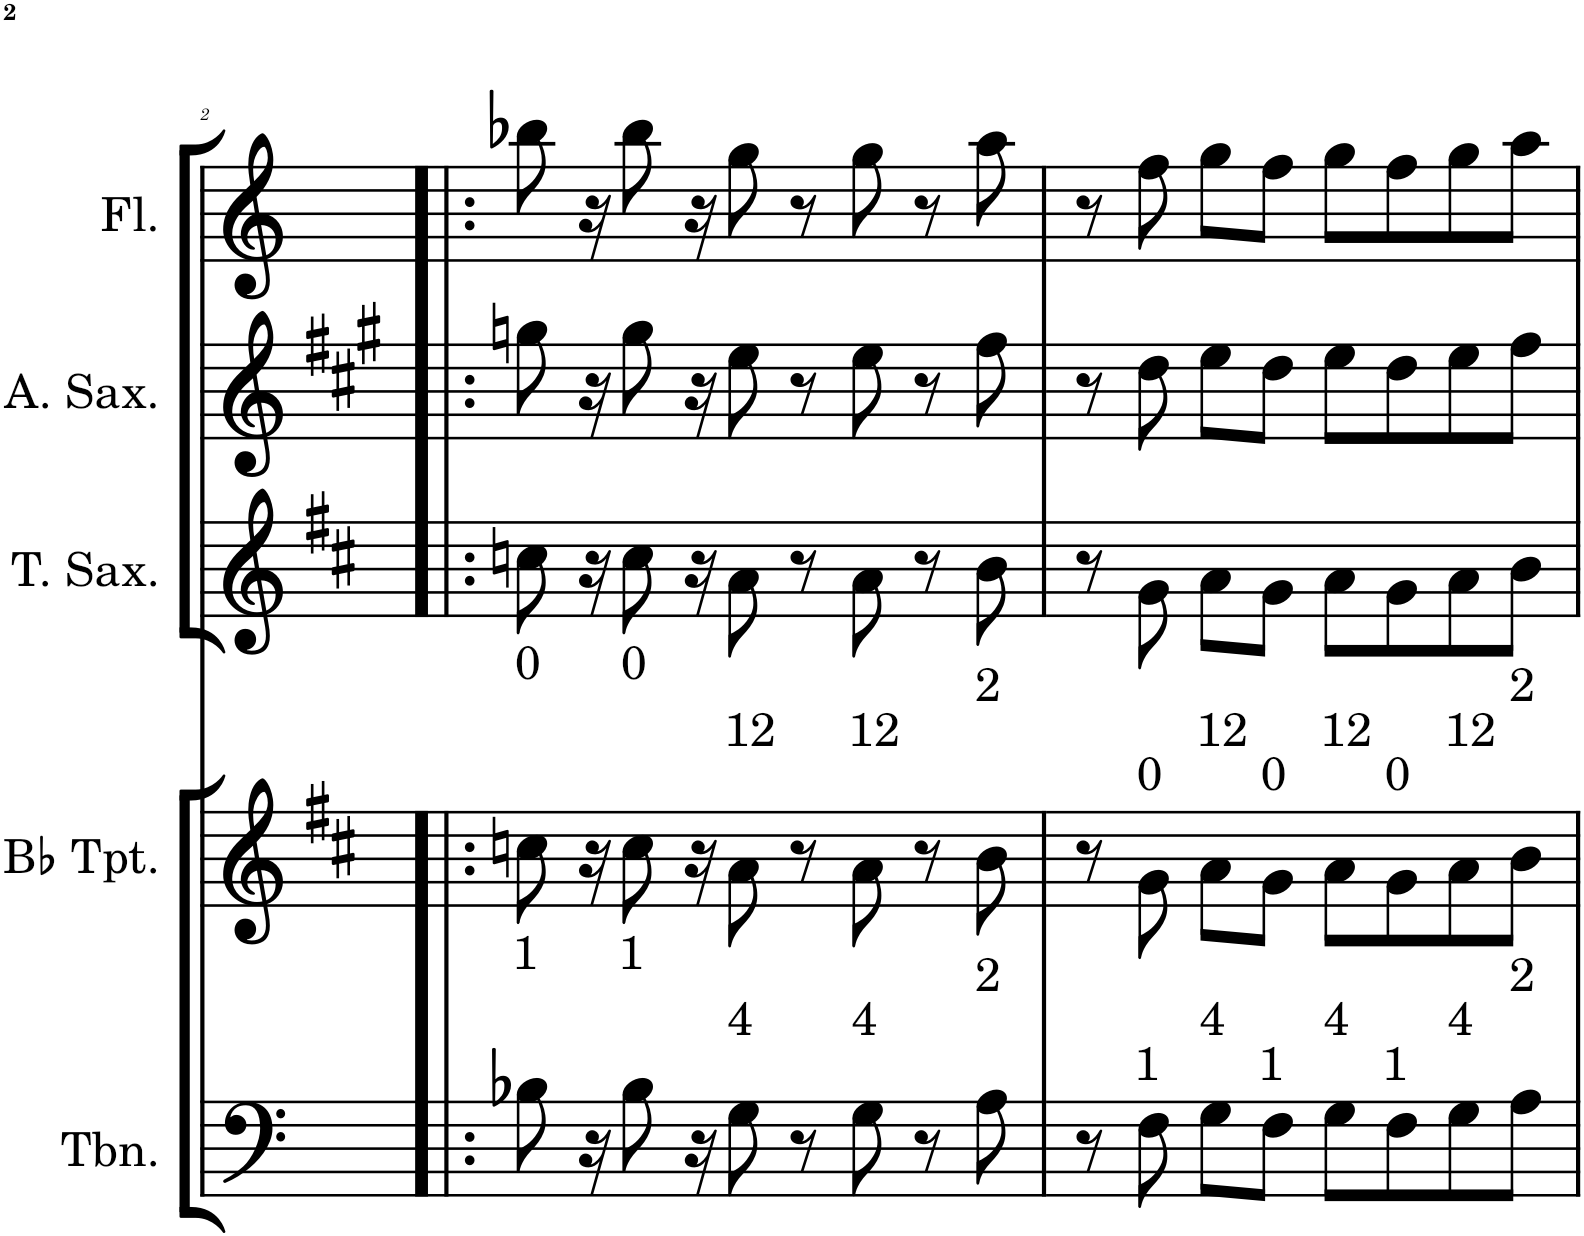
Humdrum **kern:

**kern	**kern	**kern	**kern	**kern
*part5	*part4	*part3	*part2	*part1
*staff5	*staff4	*staff3	*staff2	*staff1
*I"Trombone	*I"Bb Trumpet	*I"Tenor Saxophone	*I"Alto Saxophone	*I"Flute
*I'Tbn.	*I'Bb Tpt.	*I'T. Sax.	*I'A. Sax.	*I'Fl.
!!LO:PB:g=z
*clefF4	*clefG2	*clefG2	*clefG2	*clefG2
*	*Trd1c2	*Trd8c14	*Trd5c9	*
*k[]	*k[f#c#]	*k[f#c#]	*k[f#c#g#]	*k[]
*M4/4	*M4/4	*M4/4	*M4/4	*M4/4
=2!|:	=2!|:	=2!|:	=2!|:	=2!|:
!	!LO:TX:a:t=0	!	!	!
!LO:TX:a:t=1	!	!	!	!
8B-X\	8ccn\	8ccn\	8ggn\	8bb-X\
16r	16r	16r	16r	16r
!	!LO:TX:a:t=0	!	!	!
!LO:TX:a:t=1	!	!	!	!
8B-\	8cc\	8cc\	8gg\	8bb-\
16r	16r	16r	16r	16r
!	!LO:TX:a:t=12	!	!	!
!LO:TX:a:t=4	!	!	!	!
8G\	8a\	8a\	8ee\	8gg\
8r	8r	8r	8r	8r
!	!LO:TX:a:t=12	!	!	!
!LO:TX:a:t=4	!	!	!	!
8G\	8a\	8a\	8ee\	8gg\
8r	8r	8r	8r	8r
!	!LO:TX:a:t=2	!	!	!
!LO:TX:a:t=2	!	!	!	!
8A\	8b\	8b\	8ff#\	8aa\
=3	=3	=3	=3	=3
8r	8r	8r	8r	8r
!	!LO:TX:a:t=0	!	!	!
!LO:TX:a:t=1	!	!	!	!
8F\	8g\	8g\	8dd\	8ff\
!	!LO:TX:a:t=12	!	!	!
!LO:TX:a:t=4	!	!	!	!
8G\L	8a\L	8a\L	8ee\L	8gg\L
!	!LO:TX:a:t=0	!	!	!
!LO:TX:a:t=1	!	!	!	!
8F\J	8g\J	8g\J	8dd\J	8ff\J
!	!LO:TX:a:t=12	!	!	!
!LO:TX:a:t=4	!	!	!	!
8G\L	8a\L	8a\L	8ee\L	8gg\L
!	!LO:TX:a:t=0	!	!	!
!LO:TX:a:t=1	!	!	!	!
8F\	8g\	8g\	8dd\	8ff\
!	!LO:TX:a:t=12	!	!	!
!LO:TX:a:t=4	!	!	!	!
8G\	8a\	8a\	8ee\	8gg\
!	!LO:TX:a:t=2	!	!	!
!LO:TX:a:t=2	!	!	!	!
8A\J	8b\J	8b\J	8ff#\J	8aa\J
=	=	=	=	=
*-	*-	*-	*-	*-
